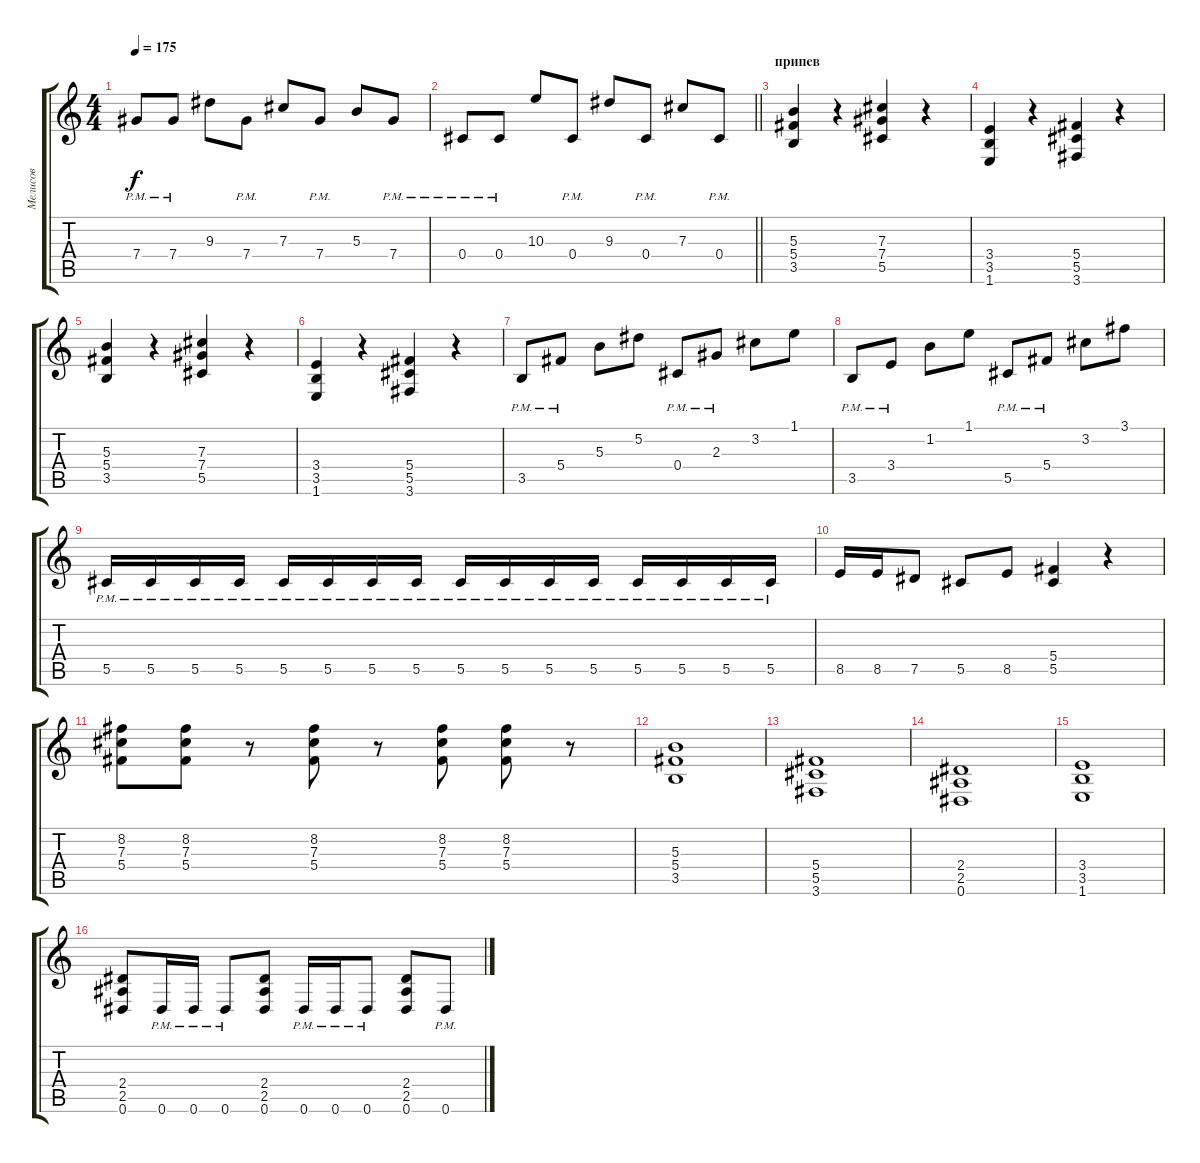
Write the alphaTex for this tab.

\track ("Мелисов" "Мелисов") {instrument distortionguitar}
\staff {score tabs}
\tuning (Eb4 Bb3 Gb3 Db3 Ab2 Eb2) {hide}
\ts (4 4)
\tempo 175
\clef g2
\ks c
7.4{pm}.8{dy f} 7.4{pm}.8 9.3.8 7.4{pm}.8 7.3.8 7.4{pm}.8 5.3.8 7.4{pm}.8 |
\barLineRight lightlight
0.4{pm}.8 0.4{pm}.8 10.3.8 0.4{pm}.8 9.3.8 0.4{pm}.8 7.3.8 0.4{pm}.8 |
\section ("" "припев")
(5.3 5.4 3.5).4 r.4 (7.3 7.4 5.5).4 r.4 |
(3.4 3.5 1.6).4 r.4 (5.4 5.5 3.6).4 r.4 |
(5.3 5.4 3.5).4 r.4 (7.3 7.4 5.5).4 r.4 |
(3.4 3.5 1.6).4 r.4 (5.4 5.5 3.6).4 r.4 |
3.5{pm}.8 5.4{pm}.8 5.3.8 5.2.8 0.4{pm}.8 2.3{pm}.8 3.2.8 1.1.8 |
3.5{pm}.8 3.4{pm}.8 1.2.8 1.1.8 5.5{pm}.8 5.4{pm}.8 3.2.8 3.1.8 |
5.5{pm}.16 5.5{pm}.16 5.5{pm}.16 5.5{pm}.16 5.5{pm}.16 5.5{pm}.16 5.5{pm}.16 5.5{pm}.16 5.5{pm}.16 5.5{pm}.16 5.5{pm}.16 5.5{pm}.16 5.5{pm}.16 5.5{pm}.16 5.5{pm}.16 5.5{pm}.16 |
8.5.16 8.5.16 7.5.8 5.5.8 8.5.8 (5.4 5.5).4 r.4 |
(8.2 7.3 5.4).8 (8.2 7.3 5.4).8 r.8 (8.2 7.3 5.4).8 r.8 (8.2 7.3 5.4).8 (8.2 7.3 5.4).8 r.8 |
(5.3 5.4 3.5).1 |
(5.4 5.5 3.6).1 |
(2.4 2.5 0.6).1 |
(3.4 3.5 1.6).1 |
(2.4 2.5 0.6).8 0.6{pm}.16 0.6{pm}.16 0.6{pm}.8 (2.4 2.5 0.6).8 0.6{pm}.16 0.6{pm}.16 0.6{pm}.8 (2.4 2.5 0.6).8 0.6{pm}.8
